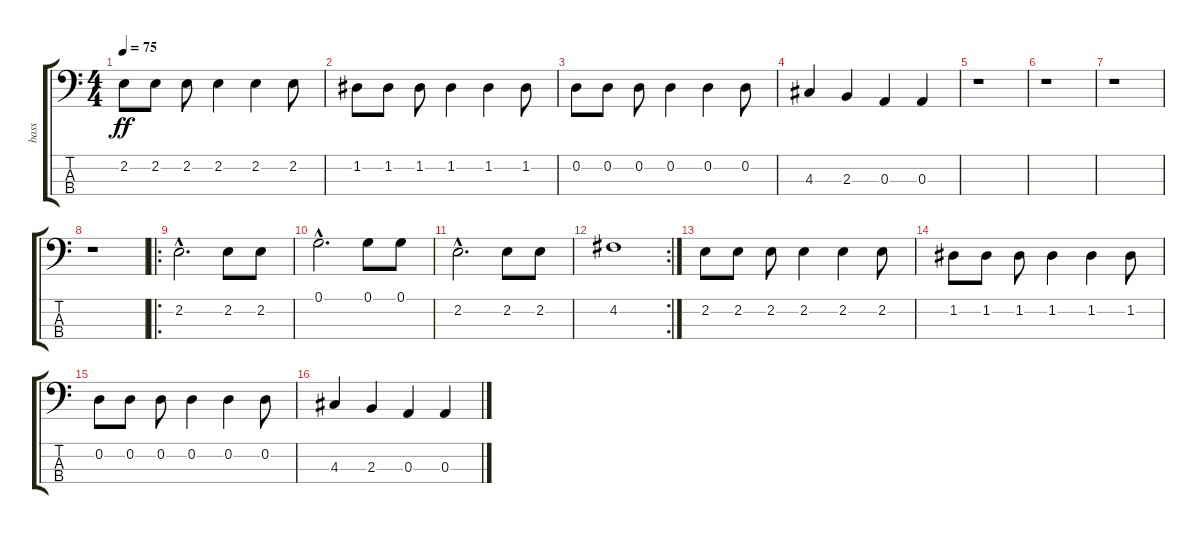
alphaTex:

\track ("bass" "bass") {instrument acousticbass}
\staff {score tabs}
\tuning (G2 D2 A1 E1) {hide}
\ts (4 4)
\tempo 75
\clef f4
\ks c
2.2.8{dy ff} 2.2.8 2.2.8 2.2.4 2.2.4 2.2.8 |
1.2.8 1.2.8 1.2.8 1.2.4 1.2.4 1.2.8 |
0.2.8 0.2.8 0.2.8 0.2.4 0.2.4 0.2.8 |
4.3.4 2.3.4 0.3.4 0.3.4 |
r.1 |
r.1 |
r.1 |
r.1 |
\ro
2.2{hac}.2{d} 2.2.8 2.2.8 |
0.1{hac}.2{d} 0.1.8 0.1.8 |
2.2{hac}.2{d} 2.2.8 2.2.8 |
\rc 2
4.2.1 |
2.2.8 2.2.8 2.2.8 2.2.4 2.2.4 2.2.8 |
1.2.8 1.2.8 1.2.8 1.2.4 1.2.4 1.2.8 |
0.2.8 0.2.8 0.2.8 0.2.4 0.2.4 0.2.8 |
4.3.4 2.3.4 0.3.4 0.3.4
